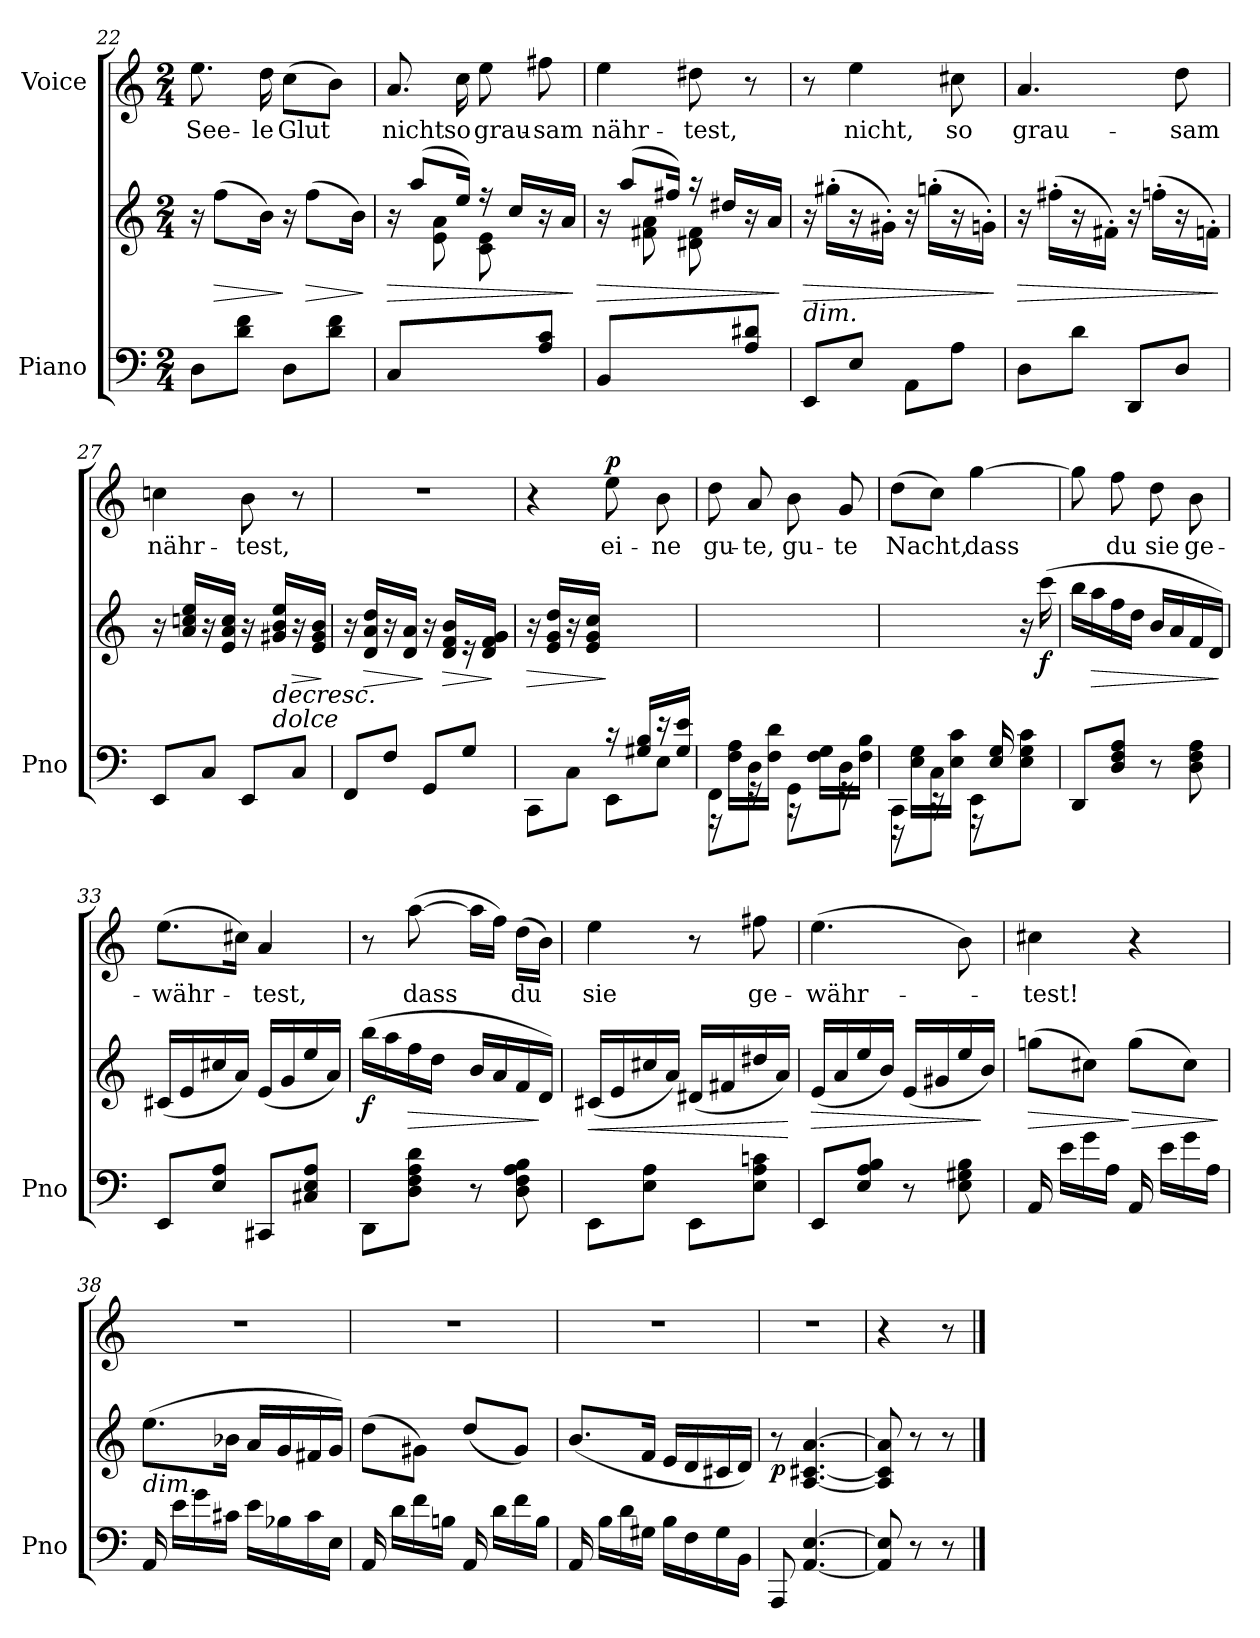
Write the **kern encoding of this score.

**kern	**kern	**dynam	**kern	**text	**dynam
*part2	*part2	*part2	*part1	*part1	*part1
*staff3	*staff2	*staff2/3	*staff1	*staff1	*staff1
*I"Piano	*	*	*I"Voice	*	*
*I'Pno	*	*	*	*	*
*clefF4	*clefG2	*	*clefG2	*	*
*k[]	*k[]	*	*k[]	*	*
*M2/4	*M2/4	*	*M2/4	*	*
=22	=22	=22	=22	=22	=22
!	!	!	!	!LO:LY:b	!
8D\L	16r	.	8.ee\	See-	.
!	!	!LO:HP:b	!	!	!
.	(8ff\L	>	.	.	.
8d\ 8f\J	.	.	.	.	.
!	!	!	!	!LO:LY:b	!
.	16b\Jk)	.	16dd\	-le	.
!	!	!	!	!LO:LY:b	!
8D\L	16r	]	(8cc\L	Glut	.
!	!	!LO:HP:b	!	!	!
.	(8ff\L	>	.	.	.
8d\ 8f\J	.	.	8b\J)	.	.
.	16b\Jk)	.	.	.	.
.	.	]	.	.	.
=23	=23	=23	=23	=23	=23
!	!	!LO:HP:b	!	!LO:LY:b	!
*	*^	*	*	*	*
8C/	16r	8ryy	>	8.a/	nicht	.
.	(8aa/L	.	.	.	.	.
4ryy	.	8e\ 8a\L	.	.	.	.
!	!	!	!	!	!LO:LY:b	!
.	16ee/Jk)	.	.	16cc\	so	.
!	!	!	!	!	!LO:LY:b	!
.	16r	8c\ 8e\	.	8ee\	grau-	.
.	16cc/LL	.	.	.	.	.
!	!	!	!	!	!LO:LY:b	!
8A/ 8c/J	16r	8ryy	.	8ff#X\	-sam	.
.	16a/JJ	.	.	.	.	.
*	*v	*v	*	*	*	*
.	.	]	.	.	.
=24	=24	=24	=24	=24	=24
!	!	!LO:HP:b	!	!LO:LY:b	!
*	*^	*	*	*	*
8BB/	16r	8ryy	>	4ee\	nähr-	.
.	(8aa/L	.	.	.	.	.
4ryy	.	8f#X\ 8a\L	.	.	.	.
.	16ff#X/Jk)	.	.	.	.	.
!	!	!	!	!	!LO:LY:b	!
.	16r	8d#X\ 8f#\	.	8dd#X\	-test,	.
.	16dd#X/LL	.	.	.	.	.
8A/ 8d#X/J	16r	8ryy	.	8r	.	.
.	16a/JJ	.	.	.	.	.
*	*v	*v	*	*	*	*
.	.	]	.	.	.
=25	=25	=25	=25	=25	=25
!	!LO:TX:b:i:t=dim.	!	!	!	!
!	!	!LO:HP:b	!	!	!
8EE/L	16r	>	8r	.	.
.	(16gg#X'\LL	.	.	.	.
!	!	!	!	!LO:LY:b	!
8E/J	16r	.	4ee\	nicht,	.
.	16g#X'\JJ)	.	.	.	.
8AA\L	16r	.	.	.	.
.	(16ggn'\LL	.	.	.	.
!	!	!	!	!LO:LY:b	!
8A\J	16r	.	8cc#X\	so	.
.	16gn'\JJ)	.	.	.	.
.	.	]	.	.	.
!!LO:LB:g=z
=26	=26	=26	=26	=26	=26
!	!	!LO:HP:b	!	!LO:LY:b	!
8D\L	16r	>	4.a/	grau-	.
.	(16ff#X'\LL	.	.	.	.
8d\J	16r	.	.	.	.
.	16f#X'\JJ)	.	.	.	.
8DD/L	16r	.	.	.	.
.	(16ffn'\LL	.	.	.	.
!	!	!	!	!LO:LY:b	!
8D/J	16r	.	8dd\	-sam	.
.	16fn'\JJ)	.	.	.	.
.	.	]	.	.	.
=27	=27	=27	=27	=27	=27
!	!	!	!	!LO:LY:b	!
8EE/L	16r	.	4ccn\	nähr-	.
.	16a/ 16ccn/ 16ee/LL	.	.	.	.
8C/J	16r	.	.	.	.
.	16e/ 16a/ 16cc/JJ	.	.	.	.
!	!	!	!	!LO:LY:b	!
8EE/L	16r	.	8b\	-test,	.
!	!LO:TX:b:i:t=dolce	!	!	!	!
!	!	!LO:HP:b	!	!	!
.	16g#X/ 16b/ 16ee/LL	>	.	.	.
!	!	!LO:HP:b	!	!	!
8C/J	16r	>	8r	.	.
.	16e/ 16g#/ 16b/JJ	.	.	.	.
.	.	] ]	.	.	.
=28	=28	=28	=28	=28	=28
8FF/L	16r	.	2r	.	.
!	!	!LO:HP:b	!	!	!
.	16d/ 16a/ 16dd/LL	>	.	.	.
8F/J	16r	.	.	.	.
.	16d/ 16a/JJ	.	.	.	.
8GG/L	16r	]	.	.	.
!	!	!LO:HP:b	!	!	!
.	16d/ 16f/ 16b/LL	>	.	.	.
8G/J	16r	.	.	.	.
.	16d/ 16f/ 16g/JJ	.	.	.	.
.	.	]	.	.	.
=29	=29	=29	=29	=29	=29
*^	*	*	*	*	*
!	!	!	!LO:HP:b	!	!	!
*	*	*^	*	*	*	*
8ryy	8CC\L	16r	4ryy	>	4r	.	.
.	.	16e/ 16g/ 16dd/LL	.	.	.	.	.
8ryy	8C\J	16r	.	.	.	.	.
.	.	16e/ 16g/ 16cc/JJ	.	.	.	.	.
!	!	!	!	!	!	!LO:LY:b	!LO:DY:b
16r	8EE\L	4ryy	16ryy	]	8ee\	ei-	p
!	!	!	!	!LO:DY:b	!	!	!
!	!	!	!	!LO:DY:n=1:b	!	!	!
16G#X/ 16B/LL	.	.	8.ryy	other-dynamics p	.	.	.
!	!	!	!	!	!	!LO:LY:b	!
16r	8E\J	.	.	.	8b\	-ne	.
16G#/ 16e/JJ	.	.	.	.	.	.	.
!!LO:LB:g=z
=30	=30	=30	=30	=30	=30	=30	=30
!	!	!	!	!	!	!LO:LY:b	!
*	*	*v	*v	*	*	*	*
8FF\L	16r	2ryy	.	8dd\	gu-	.
.	16F\ 16A\LL	.	.	.	.	.
!	!	!	!	!	!LO:LY:b	!
8D\J	16r	.	.	8a/	-te,	.
.	16F\ 16d\JJ	.	.	.	.	.
!	!	!	!	!	!LO:LY:b	!
8GG\L	16r	.	.	8b\	gu-	.
.	16F\ 16G\LL	.	.	.	.	.
!	!	!	!	!	!LO:LY:b	!
8D\J	16r	.	.	8g/	-te	.
.	16F\ 16B\JJ	.	.	.	.	.
!!LO:PB:g=z
=31	=31	=31	=31	=31	=31	=31
!	!	!	!	!	!LO:LY:b	!
8CC\L	16r	4.ryy	.	(8dd\L	Nacht,	.
.	16E\ 16G\LL	.	.	.	.	.
8C\J	16r	.	.	8cc\J)	.	.
.	16E\ 16c\JJ	.	.	.	.	.
!	!	!	!	!	!LO:LY:b	!
8EE\L	16r	.	.	[4gg\	dass	.
.	16E/ 16G/	.	.	.	.	.
8E\ 8G\ 8c\J	8ryy	16r	.	.	.	.
!	!	!	!LO:DY:b	!	!	!
.	.	(16ccc\	f	.	.	.
*v	*v	*	*	*	*	*
=32	=32	=32	=32	=32	=32
8DD/L	16bb\LL	.	8gg\]	.	.
!	!	!LO:HP:b	!	!	!
.	16aa\	>	.	.	.
!	!	!	!	!LO:LY:b	!
8D/ 8F/ 8A/J	16ff\	.	8ff\	du	.
.	16dd\JJ	.	.	.	.
!	!	!	!	!LO:LY:b	!
8r	16b/LL	.	8dd\	sie	.
.	16a/	.	.	.	.
!	!	!	!	!LO:LY:b	!
8D\ 8F\ 8A\	16f/	.	8b\	ge-	.
.	16d/JJ)	.	.	.	.
.	.	]	.	.	.
=33	=33	=33	=33	=33	=33
!	!	!	!	!LO:LY:b	!
8EE/L	(16c#X/LL	.	(8.ee\L	-währ-	.
.	16e/	.	.	.	.
8E/ 8A/J	16cc#X/	.	.	.	.
.	16a/JJ)	.	16cc#X\Jk)	.	.
!	!	!	!	!LO:LY:b	!
8CC#X/L	(16e/LL	.	4a/	test,	.
.	16g/	.	.	.	.
8C#X/ 8E/ 8A/J	16ee/	.	.	.	.
.	16a/JJ)	.	.	.	.
=34	=34	=34	=34	=34	=34
!	!	!LO:DY:b	!	!	!
8DD\L	(16bb\LL	f	8r	.	.
.	16aa\	.	.	.	.
!	!	!LO:HP:b	!	!LO:LY:b	!
8D\ 8F\ 8A\ 8d\J	16ff\	>	([8aa\	dass	.
.	16dd\JJ	.	.	.	.
8r	16b/LL	.	16aa\LL]	.	.
.	16a/	.	16ff\JJ)	.	.
!	!	!	!	!LO:LY:b	!
8D\ 8F\ 8A\ 8B\	16f/	.	(16dd\LL	du	.
.	16d/JJ)	]	16b\JJ)	.	.
!!LO:LB:g=z
=35	=35	=35	=35	=35	=35
!	!	!LO:HP:b	!	!LO:LY:b	!
8EE\L	(16c#X/LL	<	4ee\	sie	.
.	16e/	.	.	.	.
8E\ 8A\J	16cc#X/	.	.	.	.
.	16a/JJ)	.	.	.	.
8EE\L	(16d#X/LL	.	8r	.	.
.	16f#X/	.	.	.	.
!	!	!	!	!LO:LY:b	!
8E\ 8A\ 8cn\J	16dd#X/	.	8ff#X\	ge-	.
.	16a/JJ)	.	.	.	.
.	.	[	.	.	.
=36	=36	=36	=36	=36	=36
!	!	!LO:HP:b	!	!LO:LY:b	!
8EE/L	(16e/LL	>	(4.ee\	-währ-	.
.	16a/	.	.	.	.
8E/ 8A/ 8B/J	16ee/	.	.	.	.
.	16b/JJ)	.	.	.	.
8r	(16e/LL	.	.	.	.
.	16g#X/	.	.	.	.
8E\ 8G#X\ 8B\	16ee/	.	8b\)	.	.
.	16b/JJ)	]	.	.	.
!!LO:LB:g=z
=37	=37	=37	=37	=37	=37
*^	*	*	*	*	*
!	!	!	!LO:HP:b	!	!LO:LY:b	!
16AA/	16ryy	(8ggn\L	>	4cc#X\	-test!	.
16ryy	16e\LL	.	.	.	.	.
8ryy	16g\	8cc#X\J)	.	.	.	.
.	16A\JJ	.	.	.	.	.
!	!	!	!LO:HP:n=1:b	!	!	!
16AA/	16ryy	(8gg\L	] >	4r	.	.
16ryy	16e\LL	.	.	.	.	.
8ryy	16g\	8cc#\J)	.	.	.	.
.	16A\JJ	.	.	.	.	.
*v	*v	*	*	*	*	*
.	.	]	.	.	.
=38	=38	=38	=38	=38	=38
*^	*	*	*	*	*
!	!	!LO:TX:b:i:t=dim.	!	!	!	!
16AA/	16ryy	(8.ee\L	.	2r	.	.
16ryy	16e\LL	.	.	.	.	.
8ryy	16g\	.	.	.	.	.
.	16c#X\JJ	16b-X\Jk	.	.	.	.
4ryy	16e\LL	16a/LL	.	.	.	.
.	16B-X\	16g/	.	.	.	.
.	16c#\	16f#X/	.	.	.	.
.	16E\JJ	16g/JJ)	.	.	.	.
=39	=39	=39	=39	=39	=39	=39
16AA/	16ryy	(8dd\L	.	2r	.	.
16ryy	16d\LL	.	.	.	.	.
8ryy	16f\	8g#X\J)	.	.	.	.
.	16Bn\JJ	.	.	.	.	.
16AA/	16ryy	(8dd/L	.	.	.	.
16ryy	16d\LL	.	.	.	.	.
8ryy	16f\	8g#/J)	.	.	.	.
.	16B\JJ	.	.	.	.	.
=40	=40	=40	=40	=40	=40	=40
16ryy	16AA/	(8.b/L	.	2r	.	.
16B\LL	16ryy	.	.	.	.	.
16d\	8ryy	.	.	.	.	.
16G#X\JJ	.	16f/Jk	.	.	.	.
16B\LL	4ryy	16e/LL	.	.	.	.
16F\	.	16d/	.	.	.	.
16G#\	.	16c#X/	.	.	.	.
16BB\JJ	.	16d/JJ)	.	.	.	.
*v	*v	*	*	*	*	*
=41	=41	=41	=41	=41	=41
!	!	!LO:DY:b	!	!	!
8AAA/	8r	p	2r	.	.
[4.AA/ [4.E/	[4.A/ [4.c#X/ [4.a/	.	.	.	.
!!LO:LB:g=z
=42	=42	=42	=42	=42	=42
8AA/] 8E/]	8A/] 8c#/] 8a/]	.	4r	.	.
8r	8r	.	.	.	.
8r	8r	.	8r	.	.
==	==	==	==	==	==
*-	*-	*-	*-	*-	*-
